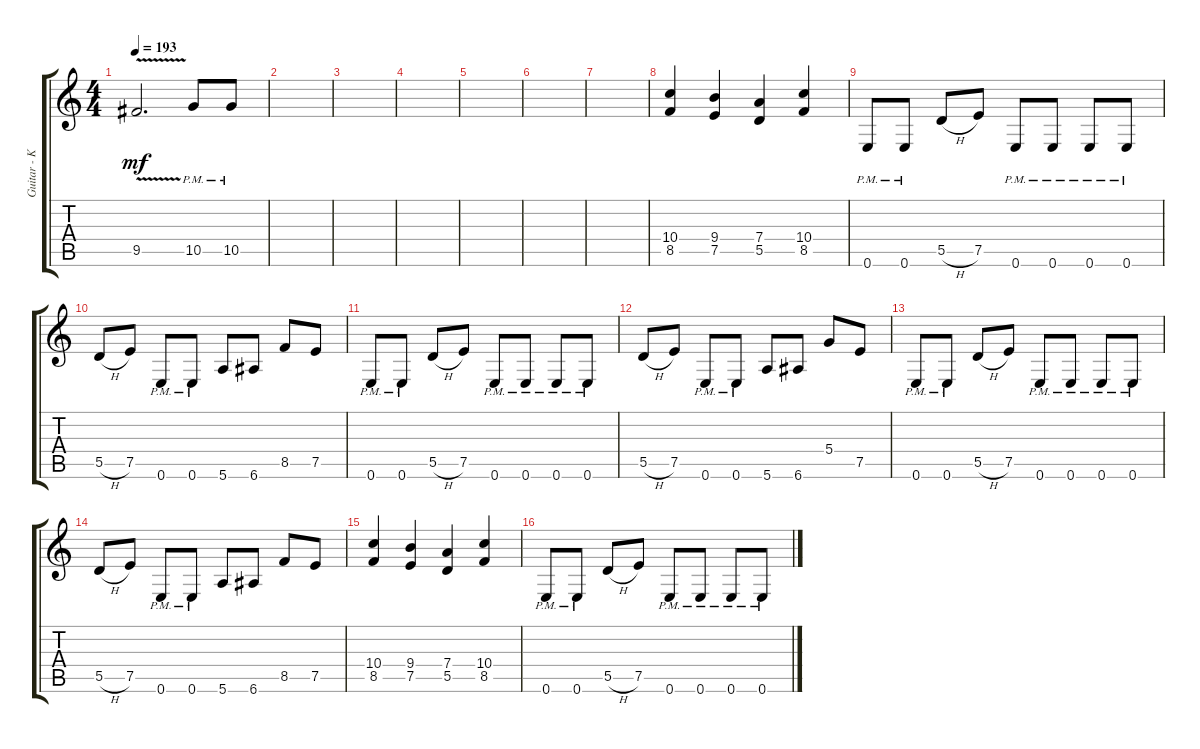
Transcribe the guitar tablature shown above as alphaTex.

\track ("Guitar - Kirk" "Guitar - K") {instrument distortionguitar}
\staff {score tabs}
\tuning (E4 B3 G3 D3 A2 E2) {hide}
\ts (4 4)
\tempo 193
\clef g2
\ks c
9.5{v}.2{d dy mf} 10.5{pm}.8 10.5{pm}.8 |
|
|
|
|
|
|
(10.4 8.5).4 (9.4 7.5).4 (7.4 5.5).4 (10.4 8.5).4 |
0.6{pm}.8 0.6{pm}.8 5.5{h}.8 7.5.8 0.6{pm}.8 0.6{pm}.8 0.6{pm}.8 0.6{pm}.8 |
5.5{h}.8 7.5.8 0.6{pm}.8 0.6{pm}.8 5.6.8 6.6.8 8.5.8 7.5.8 |
0.6{pm}.8 0.6{pm}.8 5.5{h}.8 7.5.8 0.6{pm}.8 0.6{pm}.8 0.6{pm}.8 0.6{pm}.8 |
5.5{h}.8 7.5.8 0.6{pm}.8 0.6{pm}.8 5.6.8 6.6.8 5.4.8 7.5.8 |
0.6{pm}.8 0.6{pm}.8 5.5{h}.8 7.5.8 0.6{pm}.8 0.6{pm}.8 0.6{pm}.8 0.6{pm}.8 |
5.5{h}.8 7.5.8 0.6{pm}.8 0.6{pm}.8 5.6.8 6.6.8 8.5.8 7.5.8 |
(10.4 8.5).4 (9.4 7.5).4 (7.4 5.5).4 (10.4 8.5).4 |
0.6{pm}.8 0.6{pm}.8 5.5{h}.8 7.5.8 0.6{pm}.8 0.6{pm}.8 0.6{pm}.8 0.6{pm}.8
